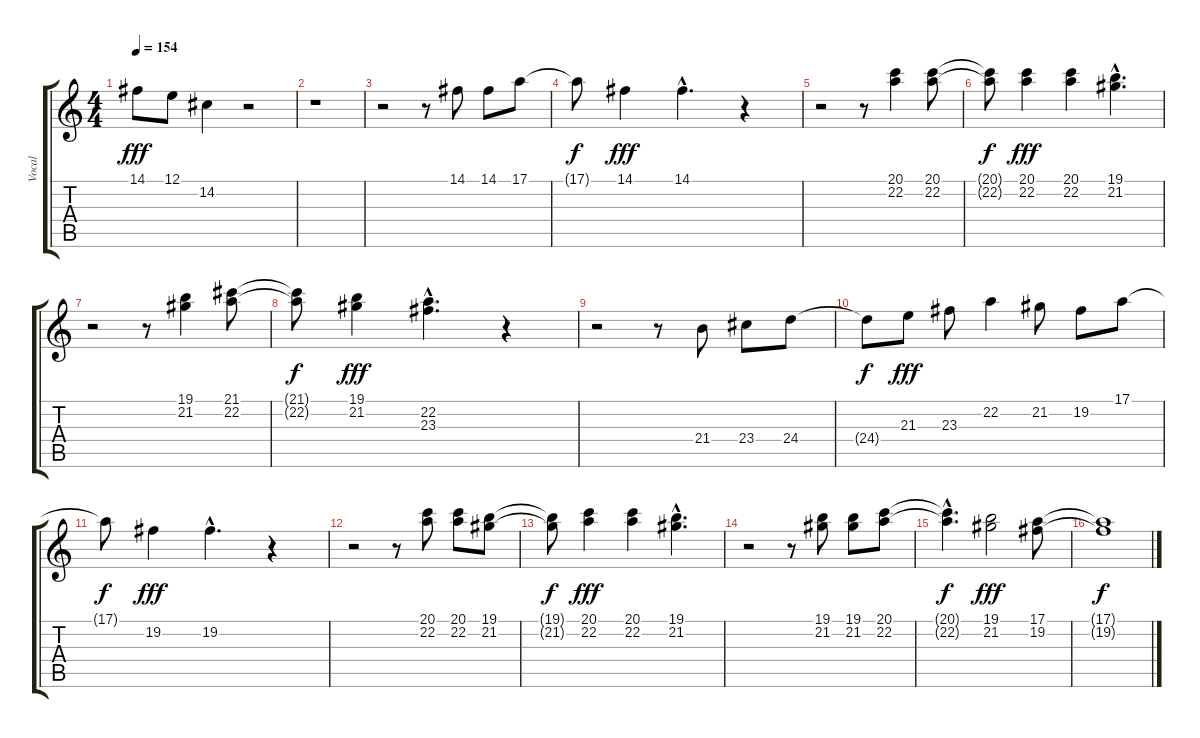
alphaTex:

\track ("Vocal" "Vocal") {instrument altosax}
\staff {score tabs}
\tuning (E4 B3 G3 D3 A2 E2) {hide}
\ts (4 4)
\tempo 154
\clef g2
\ks c
14.1.8{dy fff} 12.1.8 14.2.4 r.2 |
r.1 |
r.2 r.8 14.1.8 14.1.8 17.1.8 |
17.1{t}.8{dy f} 14.1.4{dy fff} 14.1{hac}.4{d} r.4 |
r.2 r.8 (20.1 22.2).4 (20.1 22.2).8 |
(20.1{t} 22.2{t}).8{dy f} (20.1 22.2).4{dy fff} (20.1 22.2).4 (19.1{hac} 21.2{hac}).4{d} |
r.2 r.8 (19.1 21.2).4 (21.1 22.2).8 |
(21.1{t} 22.2{t}).8{dy f} (19.1 21.2).4{dy fff} (22.2{hac} 23.3{hac}).4{d} r.4 |
r.2 r.8 21.4.8 23.4.8 24.4.8 |
24.4{t}.8{dy f} 21.3.8{dy fff} 23.3.8 22.2.4 21.2.8 19.2.8 17.1.8 |
17.1{t}.8{dy f} 19.2.4{dy fff} 19.2{hac}.4{d} r.4 |
r.2 r.8 (20.1 22.2).8 (20.1 22.2).8 (19.1 21.2).8 |
(19.1{t} 21.2{t}).8{dy f} (20.1 22.2).4{dy fff} (20.1 22.2).4 (19.1{hac} 21.2{hac}).4{d} |
r.2 r.8 (19.1 21.2).8 (19.1 21.2).8 (20.1 22.2).8 |
(20.1{hac t} 22.2{hac t}).4{d dy f} (19.1 21.2).2{dy fff} (17.1 19.2).8 |
(17.1{t} 19.2{t}).1{dy f}
